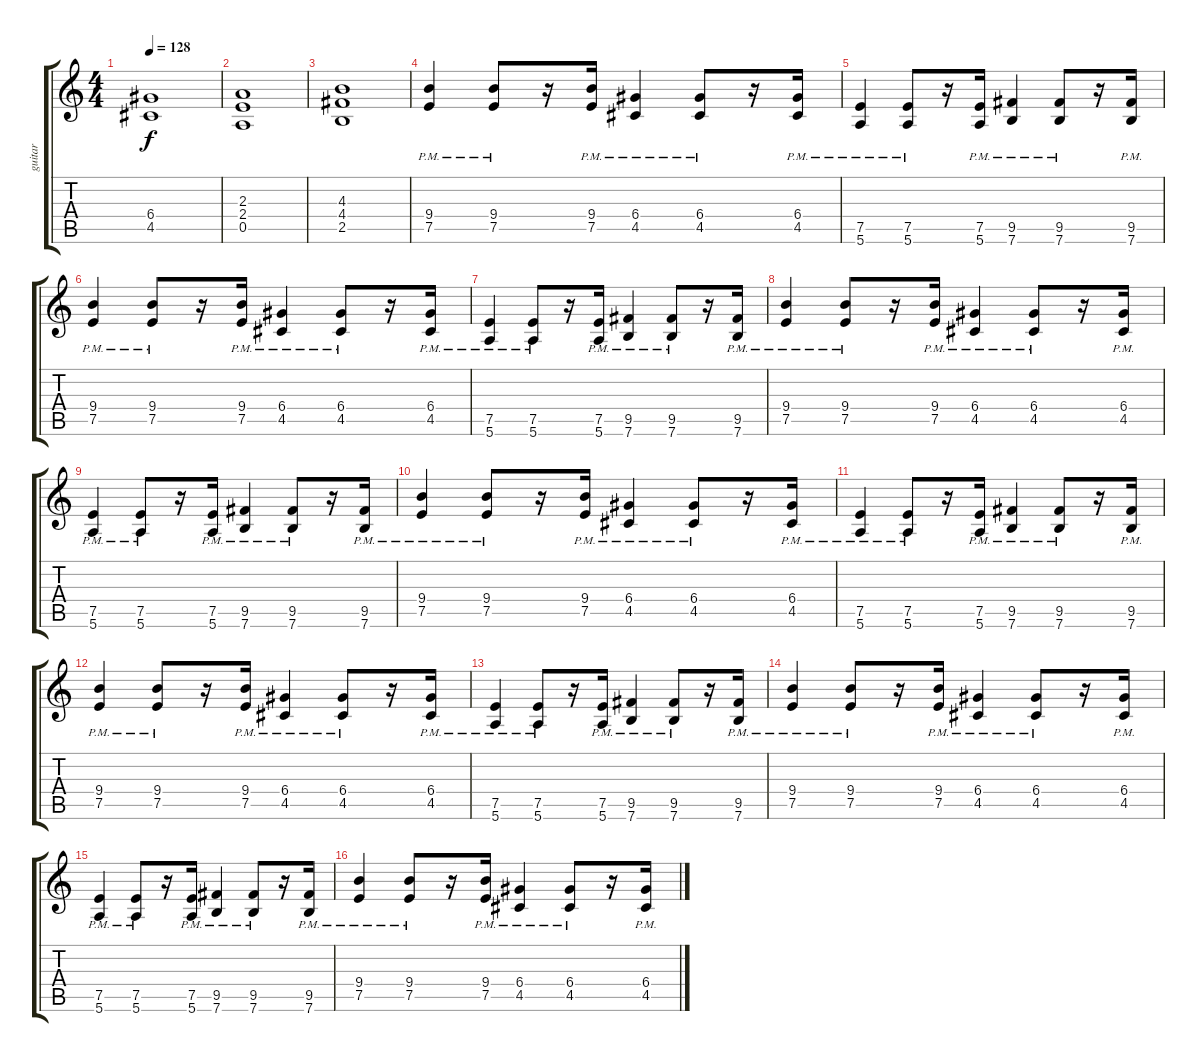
\track ("guitar" "guitar") {instrument overdrivenguitar}
\staff {score tabs}
\tuning (E4 B3 G3 D3 A2 E2) {hide}
\ts (4 4)
\tempo 128
\clef g2
\ks c
(6.4 4.5).1{dy f} |
(2.3 2.4 0.5).1 |
(4.3 4.4 2.5).1 |
(9.4{pm} 7.5{pm}).4 (9.4{pm} 7.5{pm}).8 r.16 (9.4{pm} 7.5{pm}).16 (6.4{pm} 4.5{pm}).4 (6.4{pm} 4.5{pm}).8 r.16 (6.4{pm} 4.5{pm}).16 |
(7.5{pm} 5.6{pm}).4 (7.5{pm} 5.6{pm}).8 r.16 (7.5{pm} 5.6{pm}).16 (9.5{pm} 7.6{pm}).4 (9.5{pm} 7.6{pm}).8 r.16 (9.5{pm} 7.6{pm}).16 |
(9.4{pm} 7.5{pm}).4 (9.4{pm} 7.5{pm}).8 r.16 (9.4{pm} 7.5{pm}).16 (6.4{pm} 4.5{pm}).4 (6.4{pm} 4.5{pm}).8 r.16 (6.4{pm} 4.5{pm}).16 |
(7.5{pm} 5.6{pm}).4 (7.5{pm} 5.6{pm}).8 r.16 (7.5{pm} 5.6{pm}).16 (9.5{pm} 7.6{pm}).4 (9.5{pm} 7.6{pm}).8 r.16 (9.5{pm} 7.6{pm}).16 |
(9.4{pm} 7.5{pm}).4 (9.4{pm} 7.5{pm}).8 r.16 (9.4{pm} 7.5{pm}).16 (6.4{pm} 4.5{pm}).4 (6.4{pm} 4.5{pm}).8 r.16 (6.4{pm} 4.5{pm}).16 |
(7.5{pm} 5.6{pm}).4 (7.5{pm} 5.6{pm}).8 r.16 (7.5{pm} 5.6{pm}).16 (9.5{pm} 7.6{pm}).4 (9.5{pm} 7.6{pm}).8 r.16 (9.5{pm} 7.6{pm}).16 |
(9.4{pm} 7.5{pm}).4 (9.4{pm} 7.5{pm}).8 r.16 (9.4{pm} 7.5{pm}).16 (6.4{pm} 4.5{pm}).4 (6.4{pm} 4.5{pm}).8 r.16 (6.4{pm} 4.5{pm}).16 |
(7.5{pm} 5.6{pm}).4 (7.5{pm} 5.6{pm}).8 r.16 (7.5{pm} 5.6{pm}).16 (9.5{pm} 7.6{pm}).4 (9.5{pm} 7.6{pm}).8 r.16 (9.5{pm} 7.6{pm}).16 |
(9.4{pm} 7.5{pm}).4 (9.4{pm} 7.5{pm}).8 r.16 (9.4{pm} 7.5{pm}).16 (6.4{pm} 4.5{pm}).4 (6.4{pm} 4.5{pm}).8 r.16 (6.4{pm} 4.5{pm}).16 |
(7.5{pm} 5.6{pm}).4 (7.5{pm} 5.6{pm}).8 r.16 (7.5{pm} 5.6{pm}).16 (9.5{pm} 7.6{pm}).4 (9.5{pm} 7.6{pm}).8 r.16 (9.5{pm} 7.6{pm}).16 |
(9.4{pm} 7.5{pm}).4 (9.4{pm} 7.5{pm}).8 r.16 (9.4{pm} 7.5{pm}).16 (6.4{pm} 4.5{pm}).4 (6.4{pm} 4.5{pm}).8 r.16 (6.4{pm} 4.5{pm}).16 |
(7.5{pm} 5.6{pm}).4 (7.5{pm} 5.6{pm}).8 r.16 (7.5{pm} 5.6{pm}).16 (9.5{pm} 7.6{pm}).4 (9.5{pm} 7.6{pm}).8 r.16 (9.5{pm} 7.6{pm}).16 |
(9.4{pm} 7.5{pm}).4 (9.4{pm} 7.5{pm}).8 r.16 (9.4{pm} 7.5{pm}).16 (6.4{pm} 4.5{pm}).4 (6.4{pm} 4.5{pm}).8 r.16 (6.4{pm} 4.5{pm}).16
